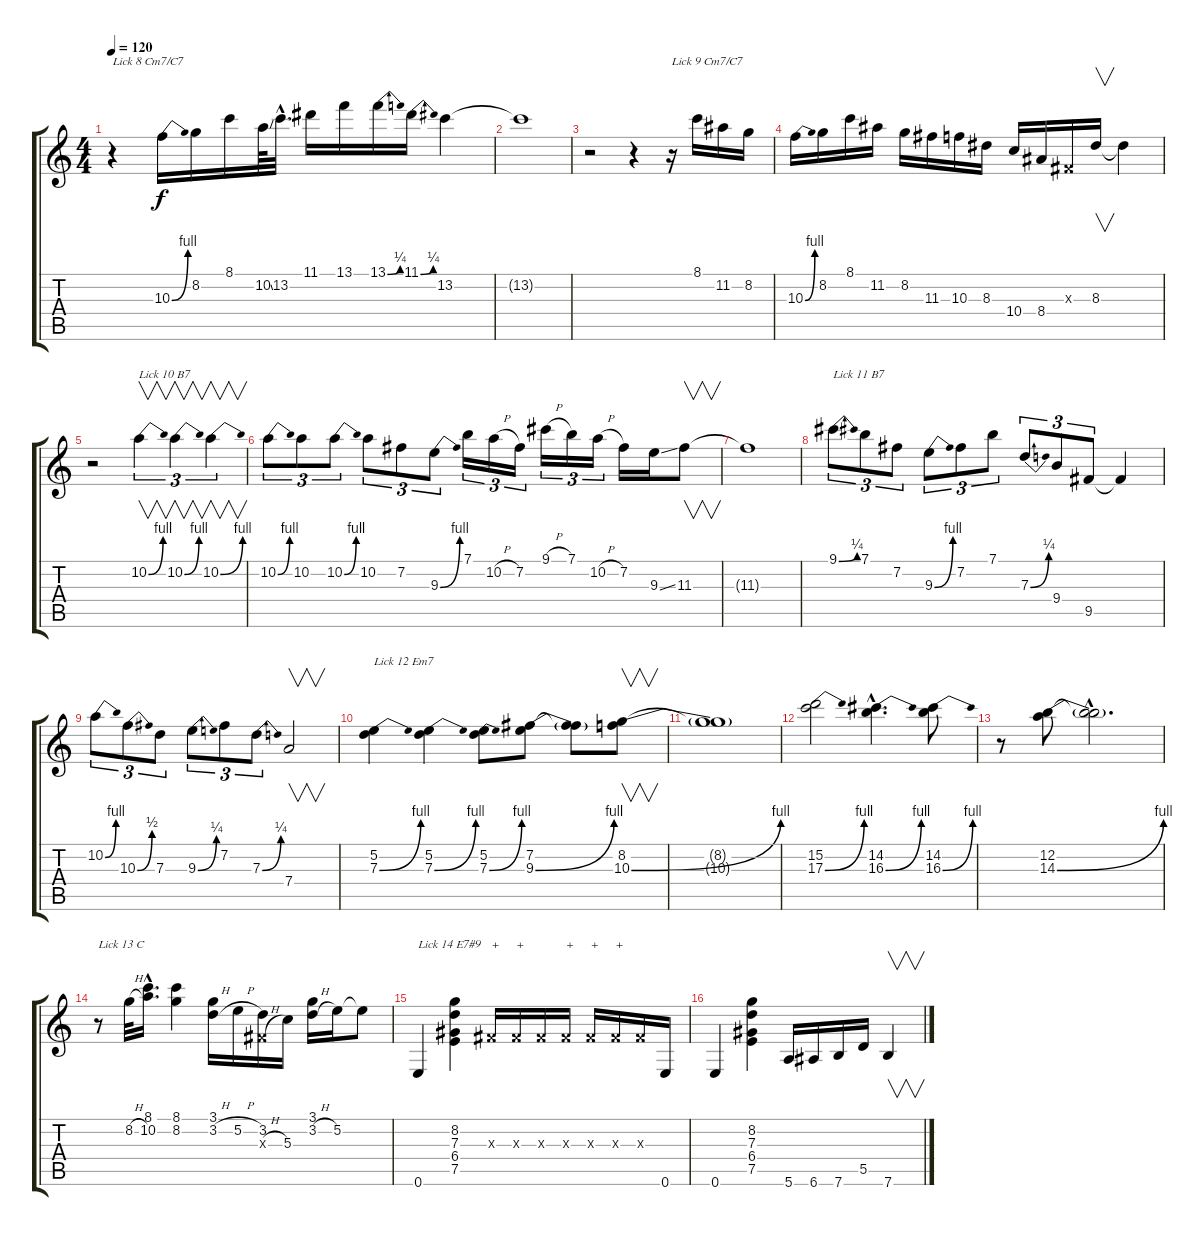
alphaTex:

\track "" {instrument overdrivenguitar}
\staff {score tabs}
\tuning (E4 B3 G3 D3 A2 E2) {hide}
\ts (4 4)
\tempo 120
\clef g2
\ks c
r.4{txt "Lick 8 Cm7/C7 " dy f} 10.3{be (bend 0 0 60 4)}.16 8.2.16 8.1.16 10.2{ss}.64 13.2{hac}.32{d} 11.1.16 13.1.16 13.1{be (bend 0 0 60 1)}.16 11.1{be (bend 0 0 60 1)}.16 13.2.4 |
13.2{t}.1 |
r.2 r.4 r.16{txt "Lick 9 Cm7/C7"} 8.1.16 11.2.16 8.2.16 |
10.3{be (bend 0 0 60 4)}.16 8.2.16 8.1.16 11.2.16 8.2.16 11.3.16 10.3.16 8.3.16 10.4.16 8.4.16 -1.3{x}.16 8.3.16{v} 8.3{t}.4 |
r.2 10.2{be (bend 0 0 60 4)}.4{v tu (3 2) txt "Lick 10 B7"} 10.2{be (bend 0 0 60 4)}.4{v tu (3 2)} 10.2{be (bend 0 0 60 4)}.4{v tu (3 2)} |
10.2{be (bend 0 0 60 4)}.8{tu (3 2)} 10.2.8{tu (3 2)} 10.2{be (bend 0 0 60 4)}.8{tu (3 2)} 10.2.8{tu (3 2)} 7.2.8{tu (3 2)} 9.3{be (bend 0 0 60 4)}.8{tu (3 2)} 7.1.16{tu (3 2)} 10.2{h}.16{tu (3 2)} 7.2.16{tu (3 2)} 9.1{h}.16{tu (3 2)} 7.1.16{tu (3 2)} 10.2{h}.16{tu (3 2)} 7.2.16 9.3{ss}.16 11.3.8{v} |
11.3{t}.1 |
9.1{be (bend 0 0 60 1)}.8{tu (3 2) txt "Lick 11 B7"} 7.1.8{tu (3 2)} 7.2.8{tu (3 2)} 9.3{be (bend 0 0 60 4)}.8{tu (3 2)} 7.2.8{tu (3 2)} 7.1.8{tu (3 2)} 7.3{be (bend 0 0 60 1)}.8{tu (3 2)} 9.4.8{tu (3 2)} 9.5.8{tu (3 2)} 9.5{t}.4 |
10.2{be (bend 0 0 60 4)}.8{tu (3 2)} 10.3{be (bend 0 0 60 2)}.8{tu (3 2)} 7.3.8{tu (3 2)} 9.3{be (bend 0 0 60 1)}.8{tu (3 2)} 7.2.8{tu (3 2)} 7.3{be (bend 0 0 60 1)}.8{tu (3 2)} 7.4.2{v} |
(5.2 7.3{be (bend 0 0 60 4)}).4{txt "Lick 12 Em7"} (5.2 7.3{be (bend 0 0 60 4)}).4 (5.2 7.3{be (bend 0 0 60 4)}).8 (7.2 9.3{be (bend 0 0 60 4)}).8 (7.2{t} 9.3{t}).8 (8.2 10.3{be (bend 0 0 60 4)}).8{v} |
(8.2{t} 10.3{t}).1 |
(15.2 17.3{be (bend 0 0 60 4)}).2 (14.2{hac} 16.3{be (bend 0 0 60 4) hac}).4{d} (14.2 16.3{be (bend 0 0 60 4)}).8 |
r.8 (12.2 14.3{be (bend 0 0 60 4)}).8 (12.2{hac t} 14.3{hac t}).2{d} |
r.8{txt "Lick 13 C"} 8.2{h}.32 (8.1{hac} 10.2{hac}).16{d} (8.1 8.2).4 (3.1 3.2{h}).16 5.2{h}.16 (3.2 -1.3{h x}).16 5.3.16 (3.1 3.2{h}).16 5.2.16 5.2{t}.8 |
0.6.4{txt "Lick 14 E7#9"} (8.2 7.3 6.4 7.5).4 -1.3{x}.16{txt "+"} -1.3{x}.16{txt "+"} -1.3{x}.16 -1.3{x}.16{txt "+"} -1.3{x}.16{txt "+"} -1.3{x}.16{txt "+"} -1.3{x}.16 0.6.16 |
0.6.4 (8.2 7.3 6.4 7.5).4 5.6.16 6.6.16 7.6.16 5.5.16 7.6.4{v}
